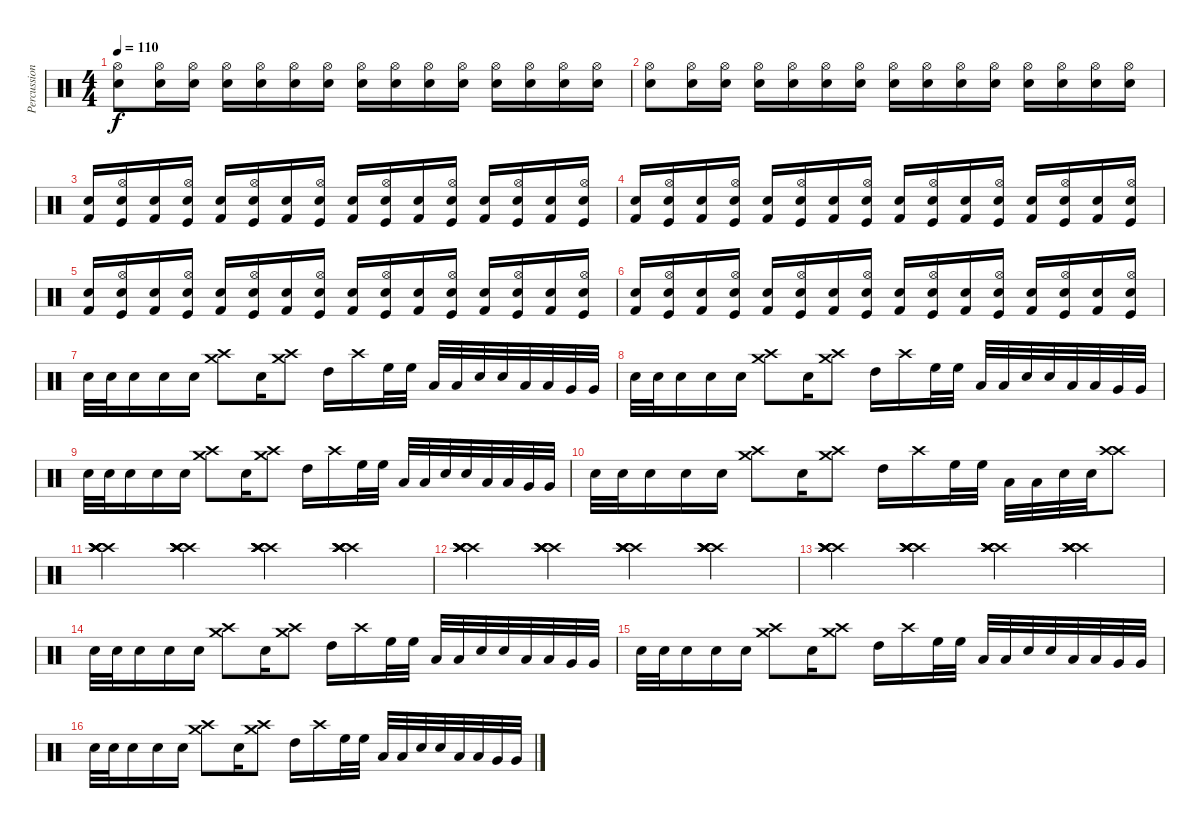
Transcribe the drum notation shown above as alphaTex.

\track ("Percussion" "Percussion") {instrument percussion}
\staff {score}
\articulation defaults
\ts (4 4)
\tempo 110
\clef neutral
\ks c
("Snare (hit) 2" "Hi-Hat (open)").8{dy f} ("Snare (hit) 2" "Hi-Hat (open)").16 ("Snare (hit) 2" "Hi-Hat (open)").16 ("Snare (hit) 2" "Hi-Hat (open)").16 ("Snare (hit) 2" "Hi-Hat (open)").16 ("Snare (hit) 2" "Hi-Hat (open)").16 ("Snare (hit) 2" "Hi-Hat (open)").16 ("Snare (hit) 2" "Hi-Hat (open)").16 ("Snare (hit) 2" "Hi-Hat (open)").16 ("Snare (hit) 2" "Hi-Hat (open)").16 ("Snare (hit) 2" "Hi-Hat (open)").16 ("Snare (hit) 2" "Hi-Hat (open)").16 ("Snare (hit) 2" "Hi-Hat (open)").16 ("Snare (hit) 2" "Hi-Hat (open)").16 ("Snare (hit) 2" "Hi-Hat (open)").16 |
("Snare (hit) 2" "Hi-Hat (open)").8 ("Snare (hit) 2" "Hi-Hat (open)").16 ("Snare (hit) 2" "Hi-Hat (open)").16 ("Snare (hit) 2" "Hi-Hat (open)").16 ("Snare (hit) 2" "Hi-Hat (open)").16 ("Snare (hit) 2" "Hi-Hat (open)").16 ("Snare (hit) 2" "Hi-Hat (open)").16 ("Snare (hit) 2" "Hi-Hat (open)").16 ("Snare (hit) 2" "Hi-Hat (open)").16 ("Snare (hit) 2" "Hi-Hat (open)").16 ("Snare (hit) 2" "Hi-Hat (open)").16 ("Snare (hit) 2" "Hi-Hat (open)").16 ("Snare (hit) 2" "Hi-Hat (open)").16 ("Snare (hit) 2" "Hi-Hat (open)").16 ("Snare (hit) 2" "Hi-Hat (open)").16 |
("Snare (hit) 2" "Kick (hit) 2").16 ("Hi-Hat (open)" "Snare (hit) 2" "Kick (hit)").16 ("Snare (hit) 2" "Kick (hit) 2").16 ("Hi-Hat (open)" "Snare (hit) 2" "Kick (hit)").16 ("Snare (hit) 2" "Kick (hit) 2").16 ("Hi-Hat (open)" "Snare (hit) 2" "Kick (hit)").16 ("Snare (hit) 2" "Kick (hit) 2").16 ("Hi-Hat (open)" "Snare (hit) 2" "Kick (hit)").16 ("Snare (hit) 2" "Kick (hit) 2").16 ("Hi-Hat (open)" "Snare (hit) 2" "Kick (hit)").16 ("Snare (hit) 2" "Kick (hit) 2").16 ("Hi-Hat (open)" "Snare (hit) 2" "Kick (hit)").16 ("Snare (hit) 2" "Kick (hit) 2").16 ("Hi-Hat (open)" "Snare (hit) 2" "Kick (hit)").16 ("Snare (hit) 2" "Kick (hit) 2").16 ("Hi-Hat (open)" "Snare (hit) 2" "Kick (hit)").16 |
("Snare (hit) 2" "Kick (hit) 2").16 ("Hi-Hat (open)" "Snare (hit) 2" "Kick (hit)").16 ("Snare (hit) 2" "Kick (hit) 2").16 ("Hi-Hat (open)" "Snare (hit) 2" "Kick (hit)").16 ("Snare (hit) 2" "Kick (hit) 2").16 ("Hi-Hat (open)" "Snare (hit) 2" "Kick (hit)").16 ("Snare (hit) 2" "Kick (hit) 2").16 ("Hi-Hat (open)" "Snare (hit) 2" "Kick (hit)").16 ("Snare (hit) 2" "Kick (hit) 2").16 ("Hi-Hat (open)" "Snare (hit) 2" "Kick (hit)").16 ("Snare (hit) 2" "Kick (hit) 2").16 ("Hi-Hat (open)" "Snare (hit) 2" "Kick (hit)").16 ("Snare (hit) 2" "Kick (hit) 2").16 ("Hi-Hat (open)" "Snare (hit) 2" "Kick (hit)").16 ("Snare (hit) 2" "Kick (hit) 2").16 ("Hi-Hat (open)" "Snare (hit) 2" "Kick (hit)").16 |
("Snare (hit) 2" "Kick (hit) 2").16 ("Hi-Hat (open)" "Snare (hit) 2" "Kick (hit)").16 ("Snare (hit) 2" "Kick (hit) 2").16 ("Hi-Hat (open)" "Snare (hit) 2" "Kick (hit)").16 ("Snare (hit) 2" "Kick (hit) 2").16 ("Hi-Hat (open)" "Snare (hit) 2" "Kick (hit)").16 ("Snare (hit) 2" "Kick (hit) 2").16 ("Hi-Hat (open)" "Snare (hit) 2" "Kick (hit)").16 ("Snare (hit) 2" "Kick (hit) 2").16 ("Hi-Hat (open)" "Snare (hit) 2" "Kick (hit)").16 ("Snare (hit) 2" "Kick (hit) 2").16 ("Hi-Hat (open)" "Snare (hit) 2" "Kick (hit)").16 ("Snare (hit) 2" "Kick (hit) 2").16 ("Hi-Hat (open)" "Snare (hit) 2" "Kick (hit)").16 ("Snare (hit) 2" "Kick (hit) 2").16 ("Hi-Hat (open)" "Snare (hit) 2" "Kick (hit)").16 |
("Snare (hit) 2" "Kick (hit) 2").16 ("Hi-Hat (open)" "Snare (hit) 2" "Kick (hit)").16 ("Snare (hit) 2" "Kick (hit) 2").16 ("Hi-Hat (open)" "Snare (hit) 2" "Kick (hit)").16 ("Snare (hit) 2" "Kick (hit) 2").16 ("Hi-Hat (open)" "Snare (hit) 2" "Kick (hit)").16 ("Snare (hit) 2" "Kick (hit) 2").16 ("Hi-Hat (open)" "Snare (hit) 2" "Kick (hit)").16 ("Snare (hit) 2" "Kick (hit) 2").16 ("Hi-Hat (open)" "Snare (hit) 2" "Kick (hit)").16 ("Snare (hit) 2" "Kick (hit) 2").16 ("Hi-Hat (open)" "Snare (hit) 2" "Kick (hit)").16 ("Snare (hit) 2" "Kick (hit) 2").16 ("Hi-Hat (open)" "Snare (hit) 2" "Kick (hit)").16 ("Snare (hit) 2" "Kick (hit) 2").16 ("Hi-Hat (open)" "Snare (hit) 2" "Kick (hit)").16 |
"Snare (hit) 2".32 "Snare (hit) 2".32 "Snare (hit) 2".16 "Snare (hit) 2".16 "Snare (hit) 2".16 ("Crash high (hit)" "Crash medium (hit)").8 "Snare (hit) 2".16 ("Crash high (hit)" "Crash medium (hit)").8 "High Tom (hit)".16 "Crash high (hit)".16 "High Floor Tom (hit)".32 "High Floor Tom (hit)".32 "Low Floor Tom (hit)".32 "Low Floor Tom (hit)".32 "Snare (hit) 2".32 "Snare (hit) 2".32 "Low Tom (hit)".32 "Low Tom (hit)".32 "Very Low Tom (hit)".32 "Very Low Tom (hit)".32 |
"Snare (hit) 2".32 "Snare (hit) 2".32 "Snare (hit) 2".16 "Snare (hit) 2".16 "Snare (hit) 2".16 ("Crash high (hit)" "Crash medium (hit)").8 "Snare (hit) 2".16 ("Crash high (hit)" "Crash medium (hit)").8 "High Tom (hit)".16 "Crash high (hit)".16 "High Floor Tom (hit)".32 "High Floor Tom (hit)".32 "Low Floor Tom (hit)".32 "Low Floor Tom (hit)".32 "Snare (hit) 2".32 "Snare (hit) 2".32 "Low Tom (hit)".32 "Low Tom (hit)".32 "Very Low Tom (hit)".32 "Very Low Tom (hit)".32 |
"Snare (hit) 2".32 "Snare (hit) 2".32 "Snare (hit) 2".16 "Snare (hit) 2".16 "Snare (hit) 2".16 ("Crash high (hit)" "Crash medium (hit)").8 "Snare (hit) 2".16 ("Crash high (hit)" "Crash medium (hit)").8 "High Tom (hit)".16 "Crash high (hit)".16 "High Floor Tom (hit)".32 "High Floor Tom (hit)".32 "Low Floor Tom (hit)".32 "Low Floor Tom (hit)".32 "Snare (hit) 2".32 "Snare (hit) 2".32 "Low Tom (hit)".32 "Low Tom (hit)".32 "Very Low Tom (hit)".32 "Very Low Tom (hit)".32 |
"Snare (hit) 2".32 "Snare (hit) 2".32 "Snare (hit) 2".16 "Snare (hit) 2".16 "Snare (hit) 2".16 ("Crash high (hit)" "Crash medium (hit)").8 "Snare (hit) 2".16 ("Crash high (hit)" "Crash medium (hit)").8 "High Tom (hit)".16 "Crash high (hit)".16 "High Floor Tom (hit)".32 "High Floor Tom (hit)".32 "Low Floor Tom (hit)".32 "Low Floor Tom (hit)".32 "Snare (hit) 2".32 "Snare (hit) 2".32 ("Crash high (hit)" "Crash high (hit)").8 |
("Crash high (hit)" "Crash high (hit)" "Crash high (hit)" "Crash high (hit)" "Crash high (hit)" "Crash high (hit)").4 ("Crash high (hit)" "Crash high (hit)" "Crash high (hit)" "Crash high (hit)" "Crash high (hit)" "Crash high (hit)").4 ("Crash high (hit)" "Crash high (hit)" "Crash high (hit)" "Crash high (hit)" "Crash high (hit)" "Crash high (hit)").4 ("Crash high (hit)" "Crash high (hit)" "Crash high (hit)" "Crash high (hit)" "Crash high (hit)" "Crash high (hit)").4 |
("Crash high (hit)" "Crash high (hit)" "Crash high (hit)" "Crash high (hit)" "Crash high (hit)" "Crash high (hit)").4 ("Crash high (hit)" "Crash high (hit)" "Crash high (hit)" "Crash high (hit)" "Crash high (hit)" "Crash high (hit)").4 ("Crash high (hit)" "Crash high (hit)" "Crash high (hit)" "Crash high (hit)" "Crash high (hit)" "Crash high (hit)").4 ("Crash high (hit)" "Crash high (hit)" "Crash high (hit)" "Crash high (hit)" "Crash high (hit)" "Crash high (hit)").4 |
("Crash high (hit)" "Crash high (hit)" "Crash high (hit)" "Crash high (hit)" "Crash high (hit)" "Crash high (hit)").4 ("Crash high (hit)" "Crash high (hit)" "Crash high (hit)" "Crash high (hit)" "Crash high (hit)" "Crash high (hit)").4 ("Crash high (hit)" "Crash high (hit)" "Crash high (hit)" "Crash high (hit)" "Crash high (hit)" "Crash high (hit)").4 ("Crash high (hit)" "Crash high (hit)" "Crash high (hit)" "Crash high (hit)" "Crash high (hit)" "Crash high (hit)").4 |
"Snare (hit) 2".32 "Snare (hit) 2".32 "Snare (hit) 2".16 "Snare (hit) 2".16 "Snare (hit) 2".16 ("Crash high (hit)" "Crash medium (hit)").8 "Snare (hit) 2".16 ("Crash high (hit)" "Crash medium (hit)").8 "High Tom (hit)".16 "Crash high (hit)".16 "High Floor Tom (hit)".32 "High Floor Tom (hit)".32 "Low Floor Tom (hit)".32 "Low Floor Tom (hit)".32 "Snare (hit) 2".32 "Snare (hit) 2".32 "Low Tom (hit)".32 "Low Tom (hit)".32 "Very Low Tom (hit)".32 "Very Low Tom (hit)".32 |
"Snare (hit) 2".32 "Snare (hit) 2".32 "Snare (hit) 2".16 "Snare (hit) 2".16 "Snare (hit) 2".16 ("Crash high (hit)" "Crash medium (hit)").8 "Snare (hit) 2".16 ("Crash high (hit)" "Crash medium (hit)").8 "High Tom (hit)".16 "Crash high (hit)".16 "High Floor Tom (hit)".32 "High Floor Tom (hit)".32 "Low Floor Tom (hit)".32 "Low Floor Tom (hit)".32 "Snare (hit) 2".32 "Snare (hit) 2".32 "Low Tom (hit)".32 "Low Tom (hit)".32 "Very Low Tom (hit)".32 "Very Low Tom (hit)".32 |
"Snare (hit) 2".32 "Snare (hit) 2".32 "Snare (hit) 2".16 "Snare (hit) 2".16 "Snare (hit) 2".16 ("Crash high (hit)" "Crash medium (hit)").8 "Snare (hit) 2".16 ("Crash high (hit)" "Crash medium (hit)").8 "High Tom (hit)".16 "Crash high (hit)".16 "High Floor Tom (hit)".32 "High Floor Tom (hit)".32 "Low Floor Tom (hit)".32 "Low Floor Tom (hit)".32 "Snare (hit) 2".32 "Snare (hit) 2".32 "Low Tom (hit)".32 "Low Tom (hit)".32 "Very Low Tom (hit)".32 "Very Low Tom (hit)".32
